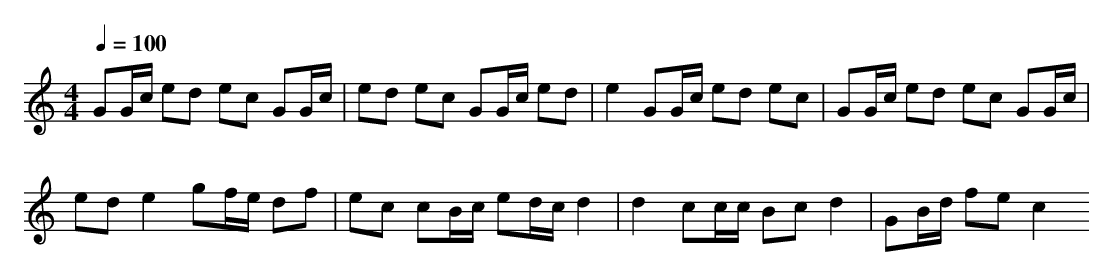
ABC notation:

X:1
T:
M: 4/4
L: 1/8
Q:1/4=100
K:C % 0 sharps
GG/2c/2 ed ec GG/2c/2|ed ec GG/2c/2 ed|e2 GG/2c/2 ed ec|GG/2c/2 ed ec GG/2c/2|
ed e2 gf/2e/2 df|ec cB/2c/2 ed/2c/2 d2|d2 cc/2c/2 Bc d2|GB/2d/2 fe c2
